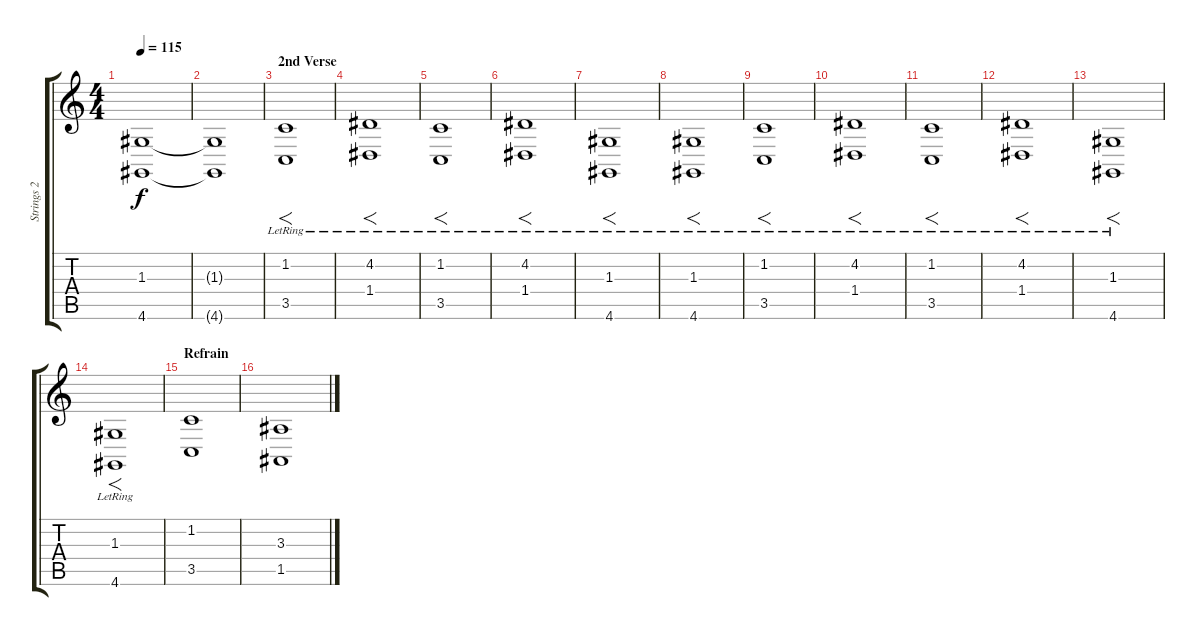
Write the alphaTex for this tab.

\track ("Strings 2" "Strings 2") {instrument stringensemble2}
\staff {score tabs}
\tuning (E4 B3 G3 D3 A2 E2) {hide}
\ts (4 4)
\tempo 115
\clef g2
\ks c
(1.3 4.6).1{dy f} |
(1.3{t} 4.6{t}).1 |
\section ("" "2nd Verse")
(1.2{lr} 3.5{lr}).1{f} |
(4.2{lr} 1.4{lr}).1{f} |
(1.2{lr} 3.5{lr}).1{f} |
(4.2{lr} 1.4{lr}).1{f} |
(1.3{lr} 4.6{lr}).1{f} |
(1.3{lr} 4.6{lr}).1{f} |
(1.2{lr} 3.5{lr}).1{f} |
(4.2{lr} 1.4{lr}).1{f} |
(1.2{lr} 3.5{lr}).1{f} |
(4.2{lr} 1.4{lr}).1{f} |
(1.3{lr} 4.6{lr}).1{f} |
(1.3{lr} 4.6{lr}).1{f} |
\section ("" "Refrain")
(1.2 3.5).1 |
(3.3 1.5).1
